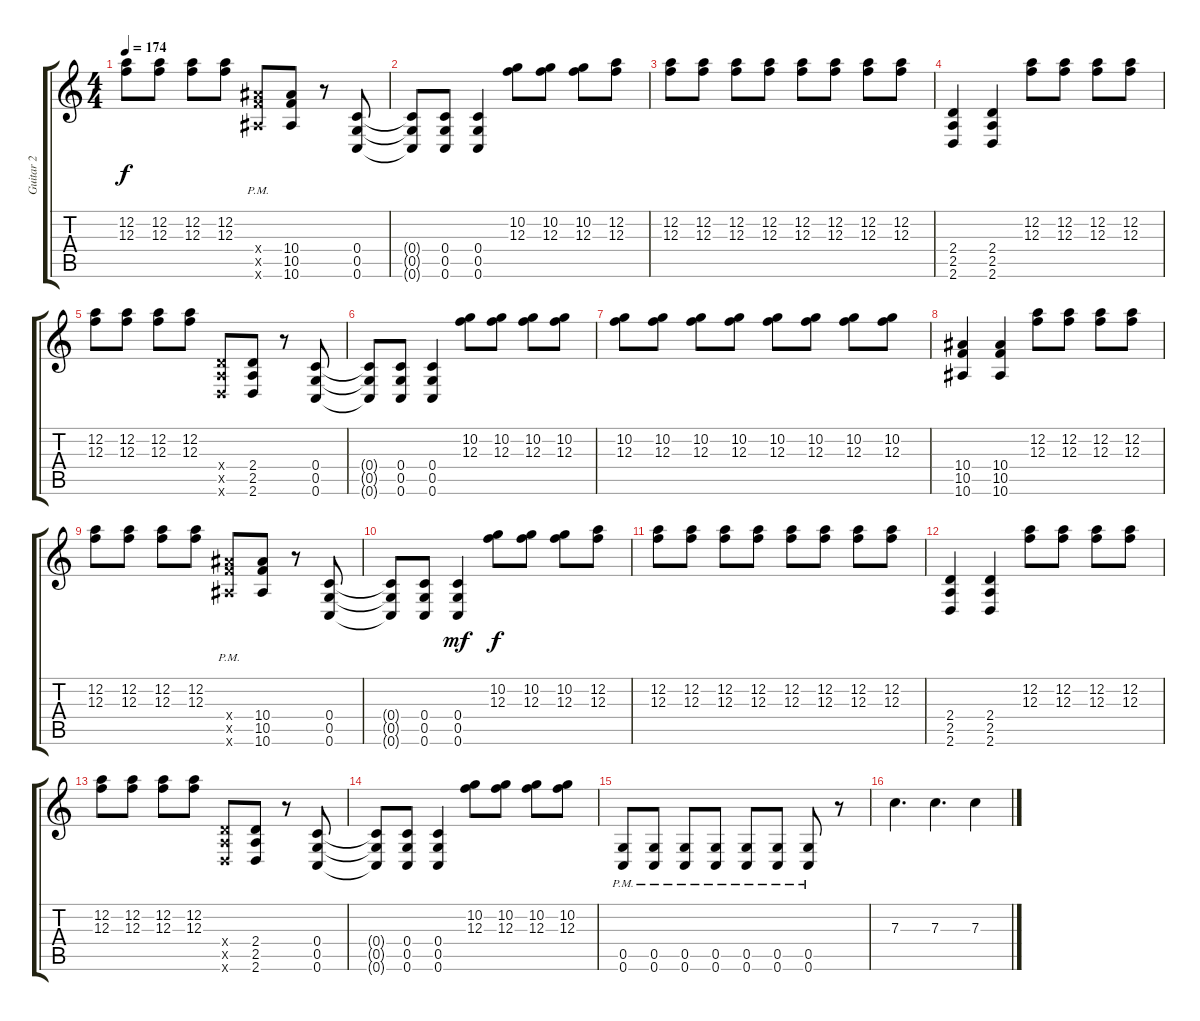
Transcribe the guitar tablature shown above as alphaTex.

\track ("Guitar 2" "Guitar 2") {instrument acousticguitarsteel}
\staff {score tabs}
\tuning (D4 A3 F3 C3 G2 C2) {hide}
\ts (4 4)
\tempo 174
\clef g2
\ks c
(12.2 12.3).8{dy f} (12.2 12.3).8 (12.2 12.3).8 (12.2 12.3).8 (10.4{pm x} 10.5{pm x} 10.6{pm x}).8 (10.4 10.5 10.6).8 r.8 (0.4 0.5 0.6).8 |
(0.4{t} 0.5{t} 0.6{t}).8 (0.4 0.5 0.6).8 (0.4 0.5 0.6).4 (10.2 12.3).8 (10.2 12.3).8 (10.2 12.3).8 (12.2 12.3).8 |
(12.2 12.3).8 (12.2 12.3).8 (12.2 12.3).8 (12.2 12.3).8 (12.2 12.3).8 (12.2 12.3).8 (12.2 12.3).8 (12.2 12.3).8 |
(2.4 2.5 2.6).4 (2.4 2.5 2.6).4 (12.2 12.3).8 (12.2 12.3).8 (12.2 12.3).8 (12.2 12.3).8 |
(12.2 12.3).8 (12.2 12.3).8 (12.2 12.3).8 (12.2 12.3).8 (2.4{x} 2.5{x} 2.6{x}).8 (2.4 2.5 2.6).8 r.8 (0.4 0.5 0.6).8 |
(0.4{t} 0.5{t} 0.6{t}).8 (0.4 0.5 0.6).8 (0.4 0.5 0.6).4 (10.2 12.3).8 (10.2 12.3).8 (10.2 12.3).8 (10.2 12.3).8 |
(10.2 12.3).8 (10.2 12.3).8 (10.2 12.3).8 (10.2 12.3).8 (10.2 12.3).8 (10.2 12.3).8 (10.2 12.3).8 (10.2 12.3).8 |
(10.4 10.5 10.6).4{volume 13 instrument distortionguitar} (10.4 10.5 10.6).4 (12.2 12.3).8 (12.2 12.3).8 (12.2 12.3).8 (12.2 12.3).8 |
(12.2 12.3).8 (12.2 12.3).8 (12.2 12.3).8 (12.2 12.3).8 (10.4{pm x} 10.5{pm x} 10.6{pm x}).8 (10.4 10.5 10.6).8 r.8 (0.4 0.5 0.6).8 |
(0.4{t} 0.5{t} 0.6{t}).8 (0.4 0.5 0.6).8 (0.4 0.5 0.6).4{dy mf} (10.2 12.3).8{dy f} (10.2 12.3).8 (10.2 12.3).8 (12.2 12.3).8 |
(12.2 12.3).8 (12.2 12.3).8 (12.2 12.3).8 (12.2 12.3).8 (12.2 12.3).8 (12.2 12.3).8 (12.2 12.3).8 (12.2 12.3).8 |
(2.4 2.5 2.6).4 (2.4 2.5 2.6).4 (12.2 12.3).8 (12.2 12.3).8 (12.2 12.3).8 (12.2 12.3).8 |
(12.2 12.3).8 (12.2 12.3).8 (12.2 12.3).8 (12.2 12.3).8 (2.4{x} 2.5{x} 2.6{x}).8 (2.4 2.5 2.6).8 r.8 (0.4 0.5 0.6).8 |
(0.4{t} 0.5{t} 0.6{t}).8 (0.4 0.5 0.6).8 (0.4 0.5 0.6).4 (10.2 12.3).8 (10.2 12.3).8 (10.2 12.3).8 (10.2 12.3).8 |
(0.5{pm} 0.6{pm}).8 (0.5{pm} 0.6{pm}).8 (0.5{pm} 0.6{pm}).8 (0.5{pm} 0.6{pm}).8 (0.5{pm} 0.6{pm}).8 (0.5{pm} 0.6{pm}).8 (0.5{pm} 0.6{pm}).8 r.8 |
7.3.4{d volume 9 instrument acousticguitarsteel} 7.3.4{d} 7.3.4
